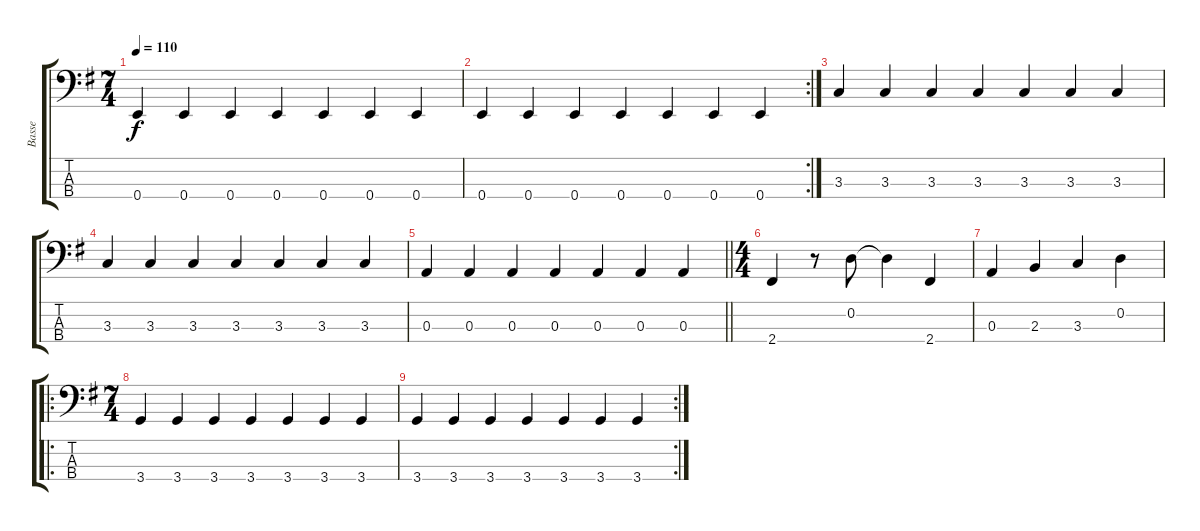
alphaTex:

\track ("Basse" "Basse") {instrument electricbassfinger}
\staff {score tabs}
\tuning (G2 D2 A1 E1) {hide}
\ts (7 4)
\tempo 110
\clef f4
\ks g
0.4.4{dy f} 0.4.4 0.4.4 0.4.4 0.4.4 0.4.4 0.4.4 |
\rc 2
0.4.4 0.4.4 0.4.4 0.4.4 0.4.4 0.4.4 0.4.4 |
3.3.4 3.3.4 3.3.4 3.3.4 3.3.4 3.3.4 3.3.4 |
3.3.4 3.3.4 3.3.4 3.3.4 3.3.4 3.3.4 3.3.4 |
\barLineRight lightlight
0.3.4 0.3.4 0.3.4 0.3.4 0.3.4 0.3.4 0.3.4 |
\ts (4 4)
2.4.4 r.8 0.2.8 0.2{t}.4 2.4.4 |
0.3.4 2.3.4 3.3.4 0.2.4 |
\ro
\ts (7 4)
3.4.4 3.4.4 3.4.4 3.4.4 3.4.4 3.4.4 3.4.4 |
\rc 2
3.4.4 3.4.4 3.4.4 3.4.4 3.4.4 3.4.4 3.4.4
